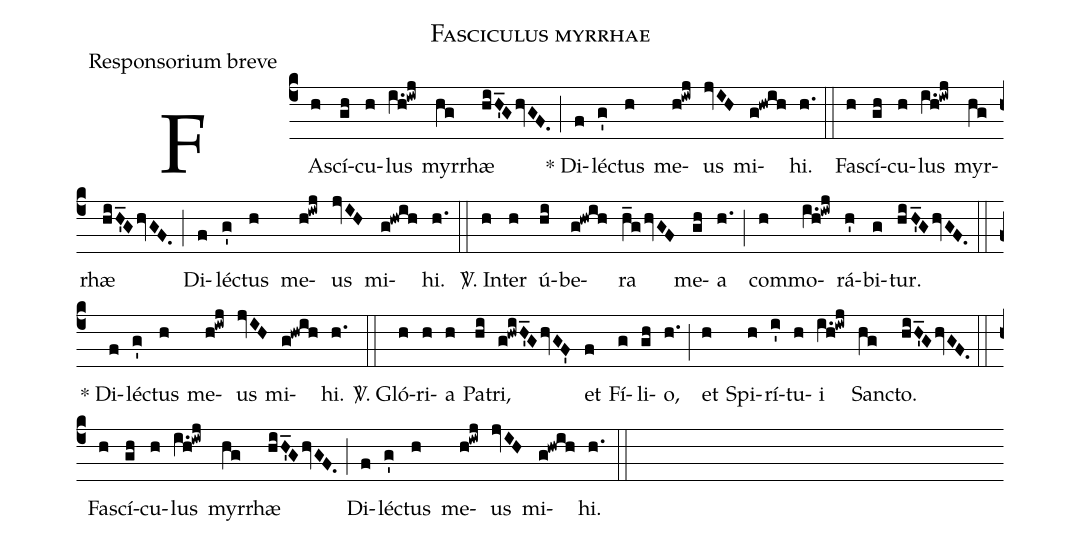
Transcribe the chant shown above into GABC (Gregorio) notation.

name:Fasciculus myrrhae;
office-part:Responsorium breve;
%%
(c4) FA(h)scí(gh)cu(h)lus(i.h!iwj) myr(hg)rhæ(hiH'_GhvGF.) (;) * Di(f)lé(g')ctus(h) me(h!iwj)us(jvIH) mi(g!hwih)hi.(h.) (::)
Fa(h)scí(gh)cu(h)lus(i.h!iwj) myr(hg)rhæ(hiH'_GhvGF.) (;) Di(f)lé(g')ctus(h) me(h!iwj)us(jvIH) mi(g!hwih)hi.(h.) (::)
<sp>V/</sp>. In(h)ter(h) ú(hi)be(g!hwih)ra(h_ghvGF) me(gh)a(h.) (;) com(h)mo(i.h!iwj)rá(h')bi(g)tur.(hi/H'_GhvGF.) (::)
* Di(f)lé(g')ctus(h) me(h!iwj)us(jvIH) mi(g!hwih)hi.(h.) (::)
<sp>V/</sp>. Gló(h)ri(h)a(h) Pa(hi)tri,(g!hwiH'_GhvGF') et(f) Fí(g)li(gh)o,(h.) (;) et(h) Spi(h)rí(i')tu(h)i(i.h!iwj) San(hg)cto.(hiH'_GhvGF.) (::)
Fa(h)scí(gh)cu(h)lus(i.h!iwj) myr(hg)rhæ(hiH'_GhvGF.) (;) Di(f)lé(g')ctus(h) me(h!iwj)us(jvIH) mi(g!hwih)hi.(h.) (::)
